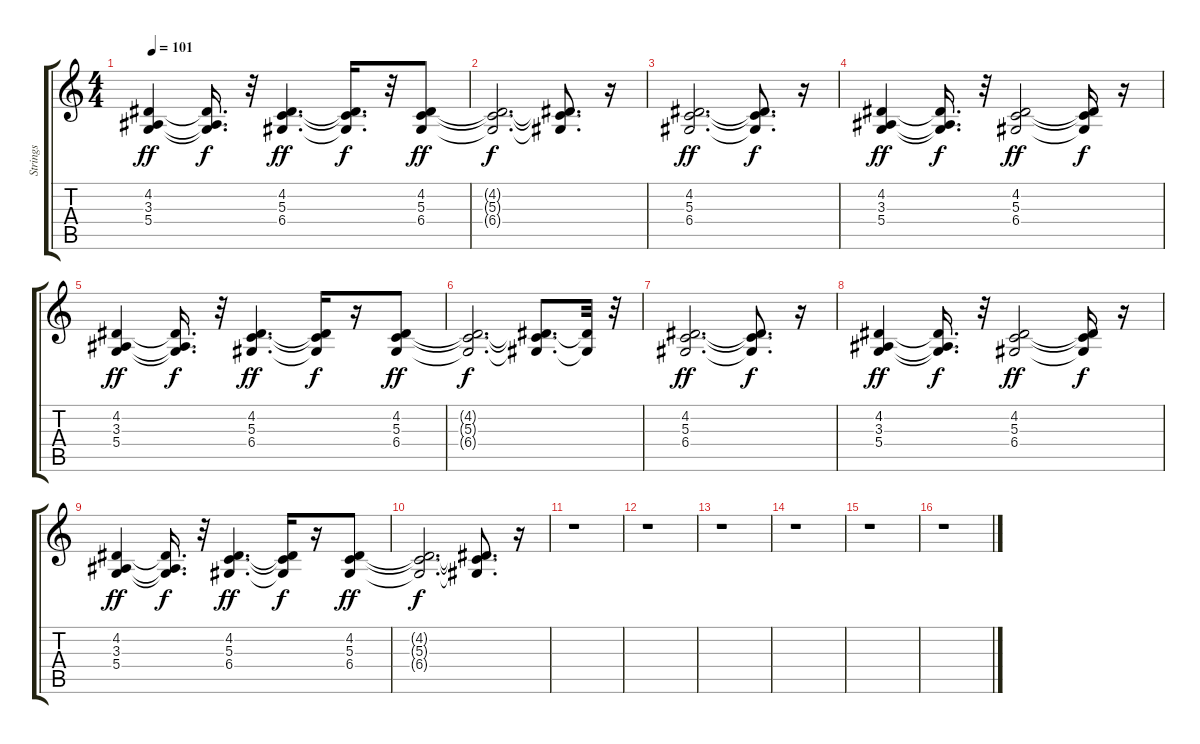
\track ("Strings" "Strings") {instrument synthstrings1}
\staff {score tabs}
\tuning (E4 B3 G3 D3 A2 E2) {hide}
\ts (4 4)
\tempo 101
\clef g2
\ks c
(4.2 3.3 5.4).4{dy ff} (4.2{t} 3.3{t} 5.4{t}).16{d dy f} r.32 (4.2 5.3 6.4).4{d dy ff} (4.2{t} 5.3{t} 6.4{t}).16{d dy f} r.32 (4.2 5.3 6.4).8{dy ff} |
(4.2{t} 5.3{t} 6.4{t}).2{d dy f} (4.2{t} 5.3{t} 6.4{t}).8{d} r.16 |
(4.2 5.3 6.4).2{d dy ff} (4.2{t} 5.3{t} 6.4{t}).8{d dy f} r.16 |
(4.2 3.3 5.4).4{dy ff} (4.2{t} 3.3{t} 5.4{t}).16{d dy f} r.32 (4.2 5.3 6.4).2{dy ff} (4.2{t} 5.3{t} 6.4{t}).16{dy f} r.16 |
(4.2 3.3 5.4).4{dy ff} (4.2{t} 3.3{t} 5.4{t}).16{d dy f} r.32 (4.2 5.3 6.4).4{d dy ff} (4.2{t} 5.3{t} 6.4{t}).16{dy f} r.16 (4.2 5.3 6.4).8{dy ff} |
(4.2{t} 5.3{t} 6.4{t}).2{d dy f} (4.2{t} 5.3{t} 6.4{t}).8{d} (4.2{t} 6.4{t}).32 r.32 |
(4.2 5.3 6.4).2{d dy ff} (4.2{t} 5.3{t} 6.4{t}).8{d dy f} r.16 |
(4.2 3.3 5.4).4{dy ff} (4.2{t} 3.3{t} 5.4{t}).16{d dy f} r.32 (4.2 5.3 6.4).2{dy ff} (4.2{t} 5.3{t} 6.4{t}).16{dy f} r.16 |
(4.2 3.3 5.4).4{dy ff} (4.2{t} 3.3{t} 5.4{t}).16{d dy f} r.32 (4.2 5.3 6.4).4{d dy ff} (4.2{t} 5.3{t} 6.4{t}).16{dy f} r.16 (4.2 5.3 6.4).8{dy ff} |
(4.2{t} 5.3{t} 6.4{t}).2{d dy f} (4.2{t} 5.3{t} 6.4{t}).8{d} r.16 |
r.1 |
r.1 |
r.1 |
r.1 |
r.1 |
r.1
